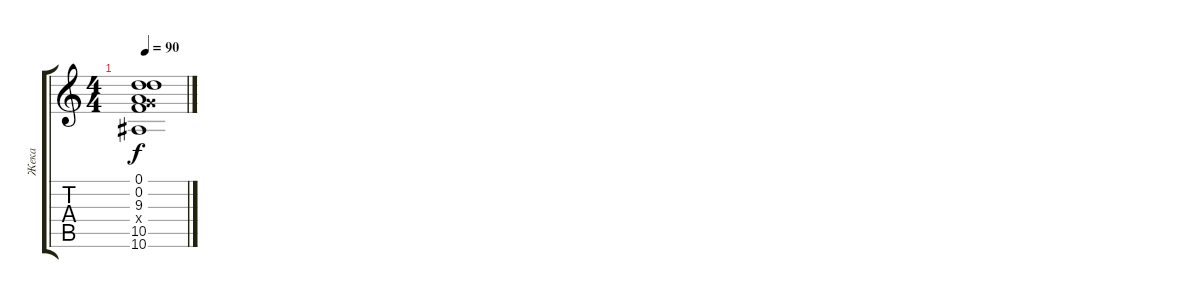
\track ("Жека" "Жека") {instrument electricguitarclean}
\staff {score tabs}
\tuning (D4 A3 F3 C3 G2 C2) {hide}
\ts (4 4)
\tempo 90
\clef g2
\ks c
(0.1 0.2 9.3 7.4{x} 10.5 10.6).1{dy f}
